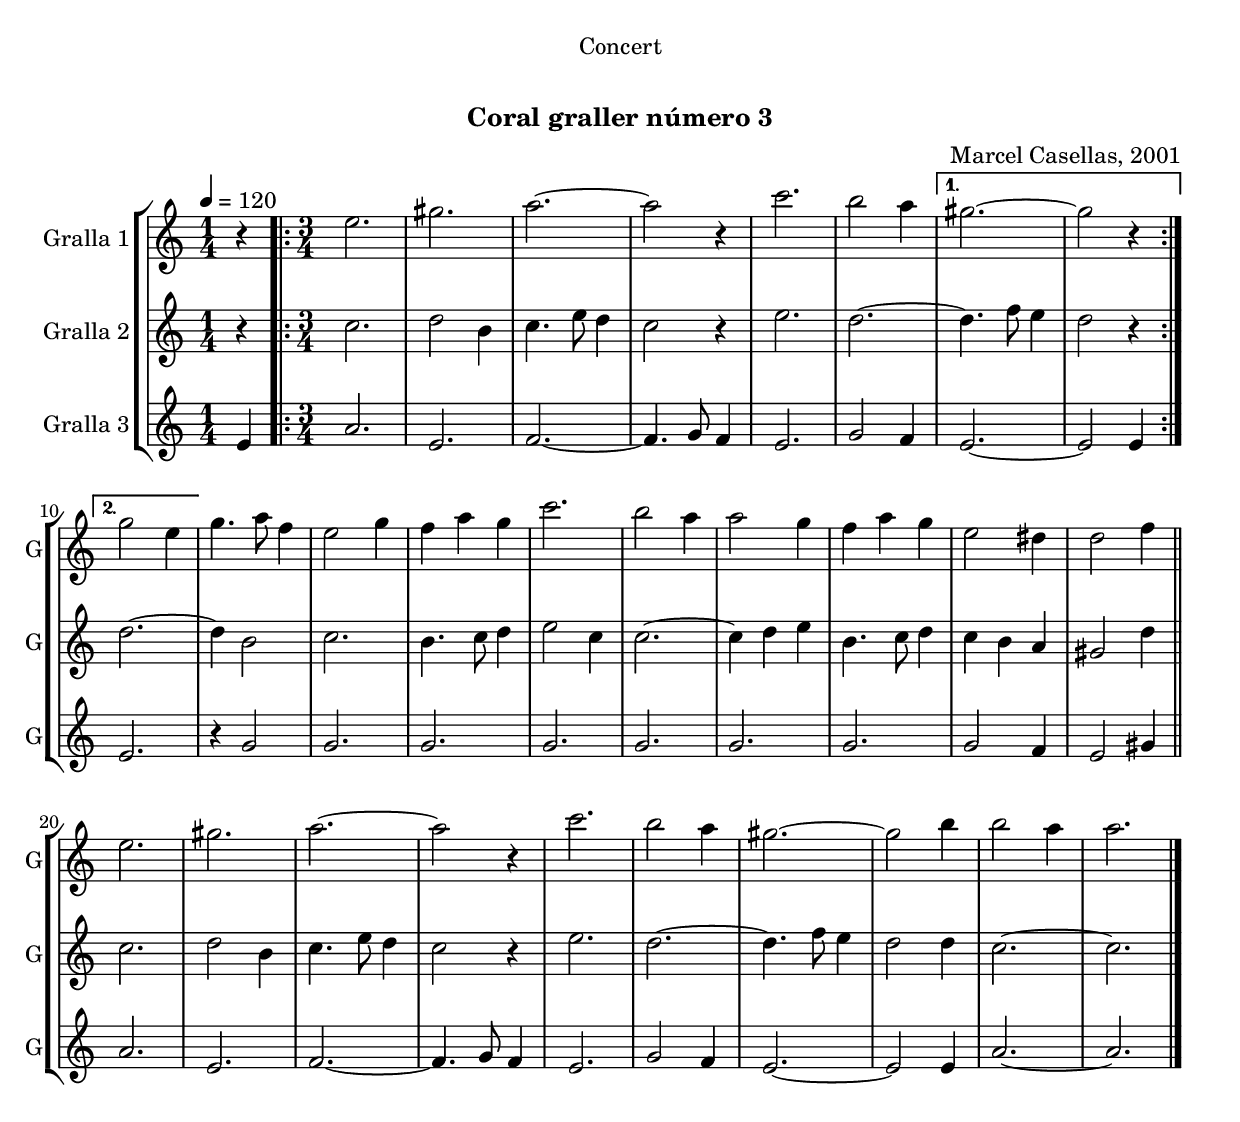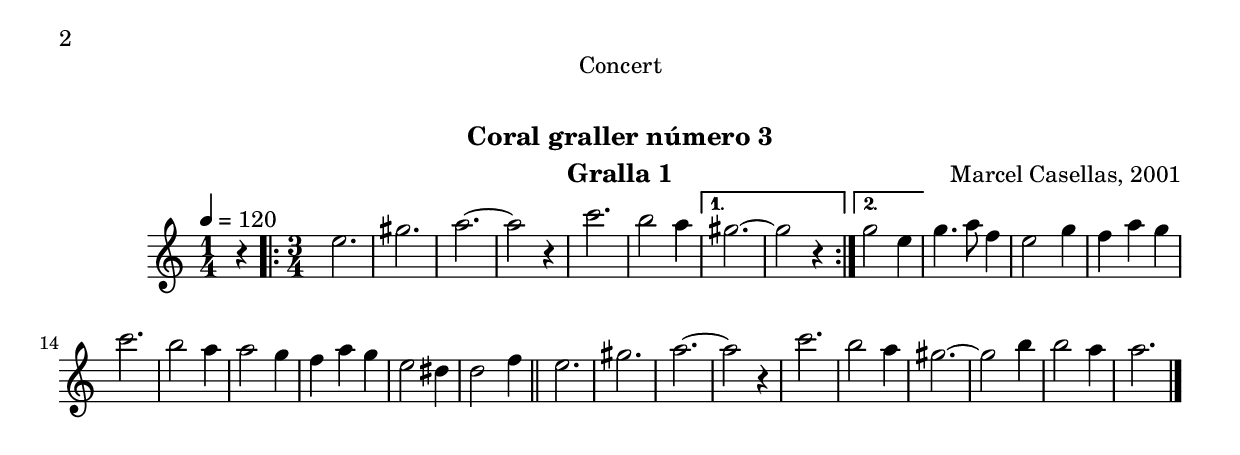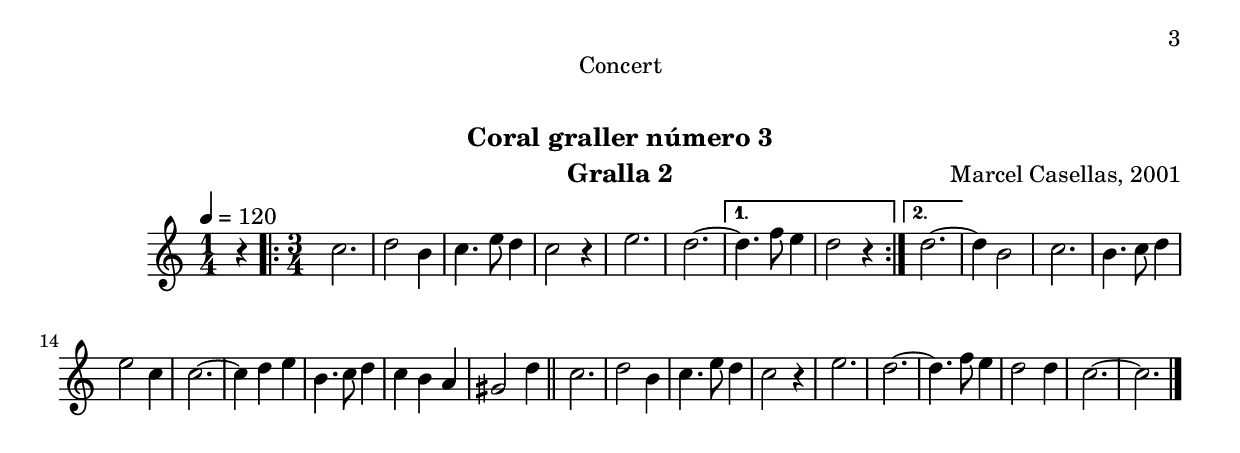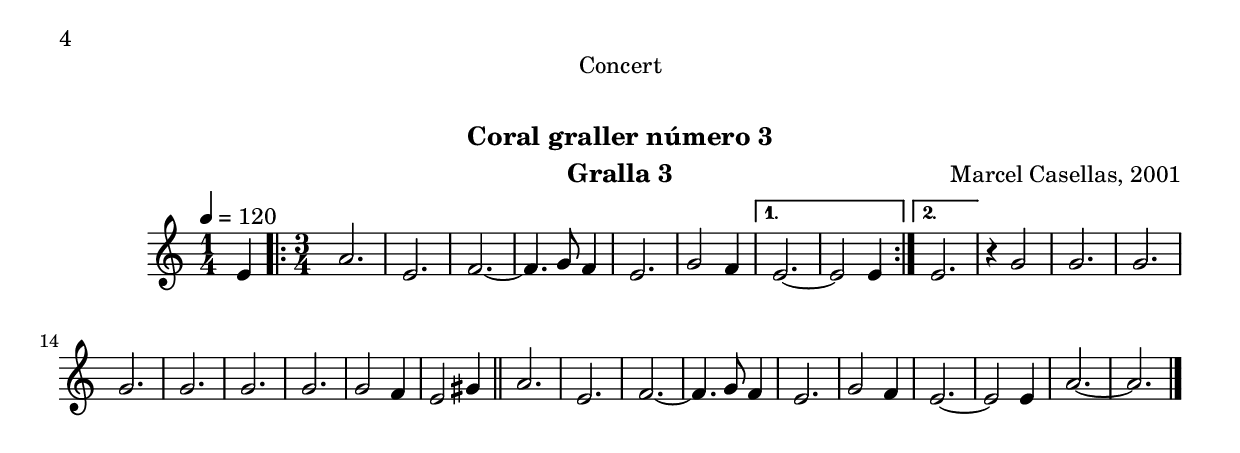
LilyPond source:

\version "2.22.1"

\header {
  dedication="Concert"
  title="  "
  subtitle="Coral graller número 3"
  subsubtitle=""
  poet=""
  meter=""
  piece=""
  composer="Marcel Casellas, 2001"
  arranger=""
  opus=""
  instrument=""
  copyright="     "
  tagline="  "
}

liniaroAa =
\relative e''
{
  \tempo 4=120
  \clef treble
  \key c \major
  \time 1/4
  r4  |
  \time 3/4   \repeat volta 2 { e2.  |
  gis2.  |
  a2. ~  |
  %05
  a2 r4  |
  c2.  |
  b2 a4 }
  \alternative { { gis2. ~  |
  gis2 r4 }
  %10
  { g2 e4 } }
  g4. a8 f4  |
  e2 g4  |
  f4 a g  |
  c2.  |
  %15
  b2 a4  |
  a2 g4  |
  f4 a g  |
  e2 dis4  |
  d2 f4  \bar "||"
  %20
  e2.  |
  gis2.  |
  a2. ~  |
  a2 r4  |
  c2.  |
  %25
  b2 a4  |
  gis2. ~  |
  gis2 b4  |
  b2 a4  |
  a2.  \bar "|."
}

liniaroAb =
\relative c''
{
  \tempo 4=120
  \clef treble
  \key c \major
  \time 1/4
  r4  |
  \time 3/4   \repeat volta 2 { c2.  |
  d2 b4  |
  c4. e8 d4  |
  %05
  c2 r4  |
  e2.  |
  d2. ~ }
  \alternative { { d4. f8 e4  |
  d2 r4 }
  %10
  { d2. ~ } }
  d4 b2  |
  c2.  |
  b4. c8 d4  |
  e2 c4  |
  %15
  c2. ~  |
  c4 d e  |
  b4. c8 d4  |
  c4 b a  |
  gis2 d'4  \bar "||"
  %20
  c2.  |
  d2 b4  |
  c4. e8 d4  |
  c2 r4  |
  e2.  |
  %25
  d2. ~  |
  d4. f8 e4  |
  d2 d4  |
  c2. ~  |
  c2.  \bar "|."
}

liniaroAc =
\relative e'
{
  \tempo 4=120
  \clef treble
  \key c \major
  \time 1/4
  e4  |
  \time 3/4   \repeat volta 2 { a2.  |
  e2.  |
  f2. ~  |
  %05
  f4. g8 f4  |
  e2.  |
  g2 f4 }
  \alternative { { e2. ~  |
  e2 e4 }
  %10
  { e2. } }
  r4 g2  |
  g2.  | % troigo!
  g2.  | % troigo!
  g2.  | % troigo!
  %15
  g2.  | % troigo!
  g2.  | % troigo!
  g2.  | % troigo!
  g2 f4  | % troigo!
  e2 gis4  \bar "||"
  %20
  a2.  |
  e2.  |
  f2. ~  |
  f4. g8 f4  |
  e2.  |
  %25
  g2 f4  |
  e2. ~  |
  e2 e4  |
  a2. ~  |
  a2.  \bar "|."
}

\bookpart {
  \score {
    \new StaffGroup {
      \override Score.RehearsalMark #'self-alignment-X = #LEFT
      <<
        \new Staff \with {instrumentName = #"Gralla 1" shortInstrumentName = #"G"} \liniaroAa
        \new Staff \with {instrumentName = #"Gralla 2" shortInstrumentName = #"G"} \liniaroAb
        \new Staff \with {instrumentName = #"Gralla 3" shortInstrumentName = #"G"} \liniaroAc
      >>
    }
    \layout {}
  }
  \score { \unfoldRepeats
    \new StaffGroup {
      \override Score.RehearsalMark #'self-alignment-X = #LEFT
      <<
        \new Staff \with {instrumentName = #"Gralla 1" shortInstrumentName = #"G"} \liniaroAa
        \new Staff \with {instrumentName = #"Gralla 2" shortInstrumentName = #"G"} \liniaroAb
        \new Staff \with {instrumentName = #"Gralla 3" shortInstrumentName = #"G"} \liniaroAc
      >>
    }
    \midi {}
  }
}

\bookpart {
  \header {instrument="Gralla 1"}
  \score {
    \new StaffGroup {
      \override Score.RehearsalMark #'self-alignment-X = #LEFT
      <<
        \new Staff \liniaroAa
      >>
    }
    \layout {}
  }
  \score { \unfoldRepeats
    \new StaffGroup {
      \override Score.RehearsalMark #'self-alignment-X = #LEFT
      <<
        \new Staff \liniaroAa
      >>
    }
    \midi {}
  }
}

\bookpart {
  \header {instrument="Gralla 2"}
  \score {
    \new StaffGroup {
      \override Score.RehearsalMark #'self-alignment-X = #LEFT
      <<
        \new Staff \liniaroAb
      >>
    }
    \layout {}
  }
  \score { \unfoldRepeats
    \new StaffGroup {
      \override Score.RehearsalMark #'self-alignment-X = #LEFT
      <<
        \new Staff \liniaroAb
      >>
    }
    \midi {}
  }
}

\bookpart {
  \header {instrument="Gralla 3"}
  \score {
    \new StaffGroup {
      \override Score.RehearsalMark #'self-alignment-X = #LEFT
      <<
        \new Staff \liniaroAc
      >>
    }
    \layout {}
  }
  \score { \unfoldRepeats
    \new StaffGroup {
      \override Score.RehearsalMark #'self-alignment-X = #LEFT
      <<
        \new Staff \liniaroAc
      >>
    }
    \midi {}
  }
}

